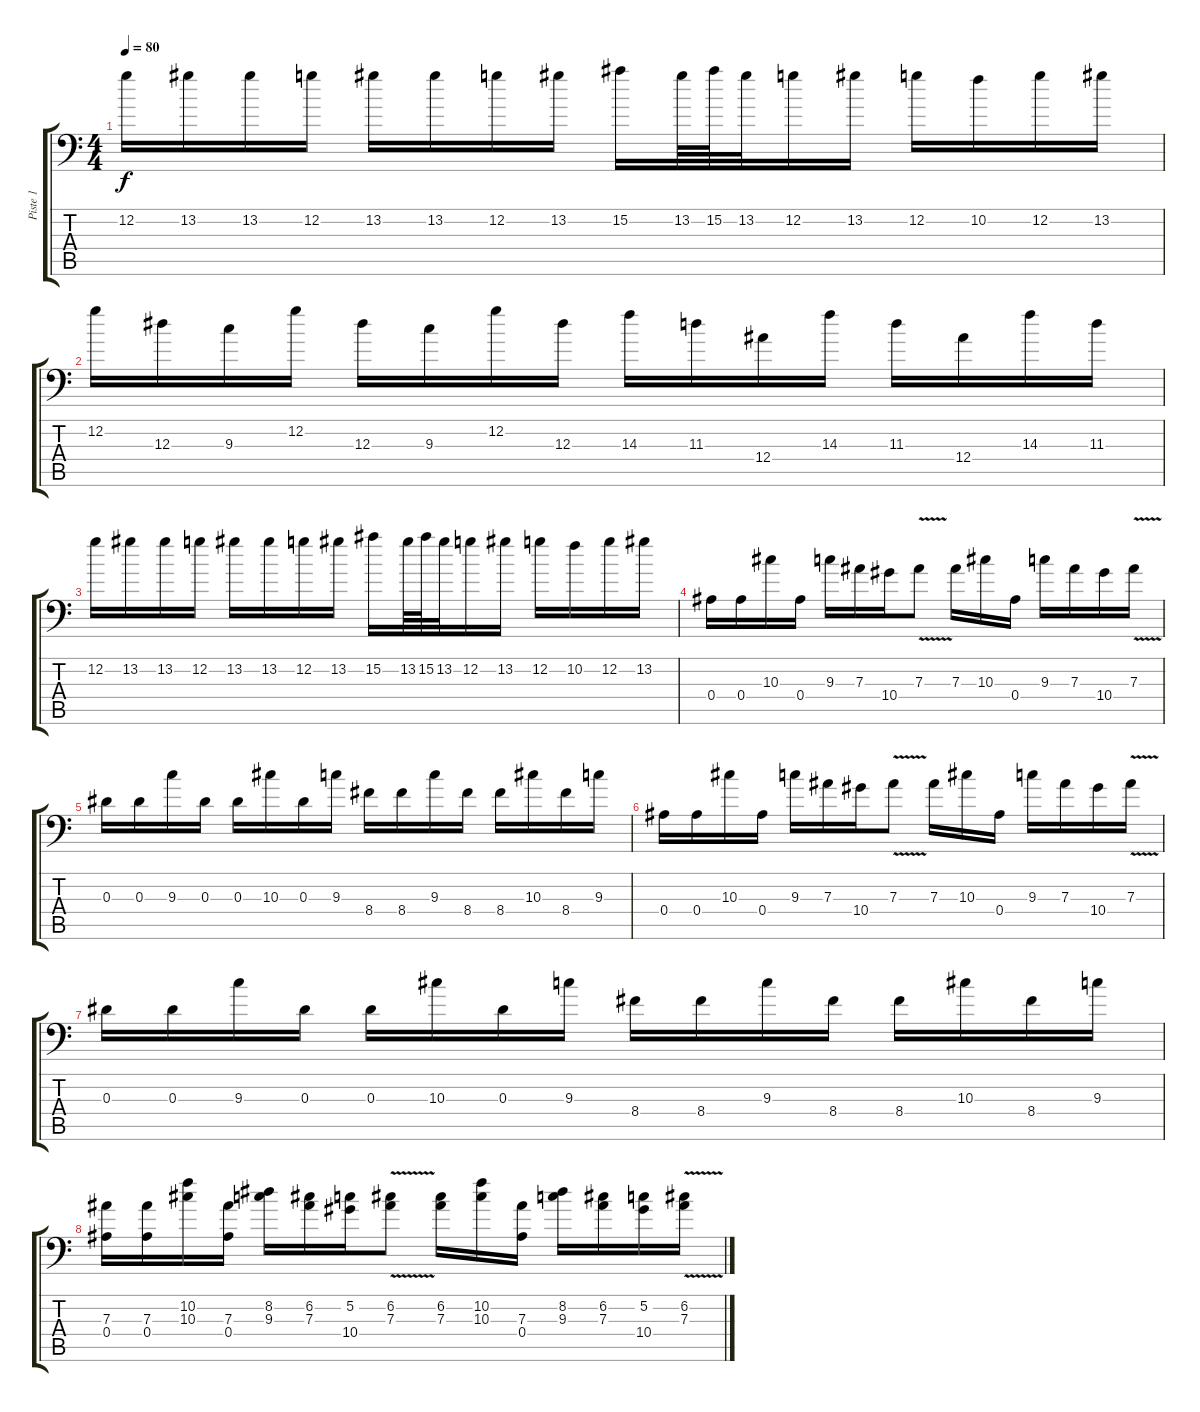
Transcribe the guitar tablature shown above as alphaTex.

\track ("Piste 1" "Piste 1") {instrument distortionguitar}
\staff {score tabs}
\tuning (C4 G3 Eb3 Bb2 F2 Bb1) {hide}
\ts (4 4)
\tempo 80
\clef f4
\ks c
12.2.16{dy f} 13.2.16 13.2.16 12.2.16 13.2.16 13.2.16 12.2.16 13.2.16 15.2.16 13.2.64 15.2.64 13.2.32 12.2.16 13.2.16 12.2.16 10.2.16 12.2.16 13.2.16 |
12.2.16 12.3.16 9.3.16 12.2.16 12.3.16 9.3.16 12.2.16 12.3.16 14.3.16 11.3.16 12.4.16 14.3.16 11.3.16 12.4.16 14.3.16 11.3.16 |
12.2.16 13.2.16 13.2.16 12.2.16 13.2.16 13.2.16 12.2.16 13.2.16 15.2.16 13.2.64 15.2.64 13.2.32 12.2.16 13.2.16 12.2.16 10.2.16 12.2.16 13.2.16 |
0.4.16 0.4.16 10.3.16 0.4.16 9.3.16 7.3.16 10.4.16 7.3{v}.8 7.3.16 10.3.16 0.4.16 9.3.16 7.3.16 10.4.16 7.3{v}.16 |
0.3.16 0.3.16 9.3.16 0.3.16 0.3.16 10.3.16 0.3.16 9.3.16 8.4.16 8.4.16 9.3.16 8.4.16 8.4.16 10.3.16 8.4.16 9.3.16 |
0.4.16 0.4.16 10.3.16 0.4.16 9.3.16 7.3.16 10.4.16 7.3{v}.8 7.3.16 10.3.16 0.4.16 9.3.16 7.3.16 10.4.16 7.3{v}.16 |
0.3.16 0.3.16 9.3.16 0.3.16 0.3.16 10.3.16 0.3.16 9.3.16 8.4.16 8.4.16 9.3.16 8.4.16 8.4.16 10.3.16 8.4.16 9.3.16 |
(7.3 0.4).16 (7.3 0.4).16 (10.2 10.3).16 (7.3 0.4).16 (8.2 9.3).16 (6.2 7.3).16 (5.2 10.4).16 (6.2 7.3{v}).8 (6.2 7.3).16 (10.2 10.3).16 (7.3 0.4).16 (8.2 9.3).16 (6.2 7.3).16 (5.2 10.4).16 (6.2 7.3{v}).16
